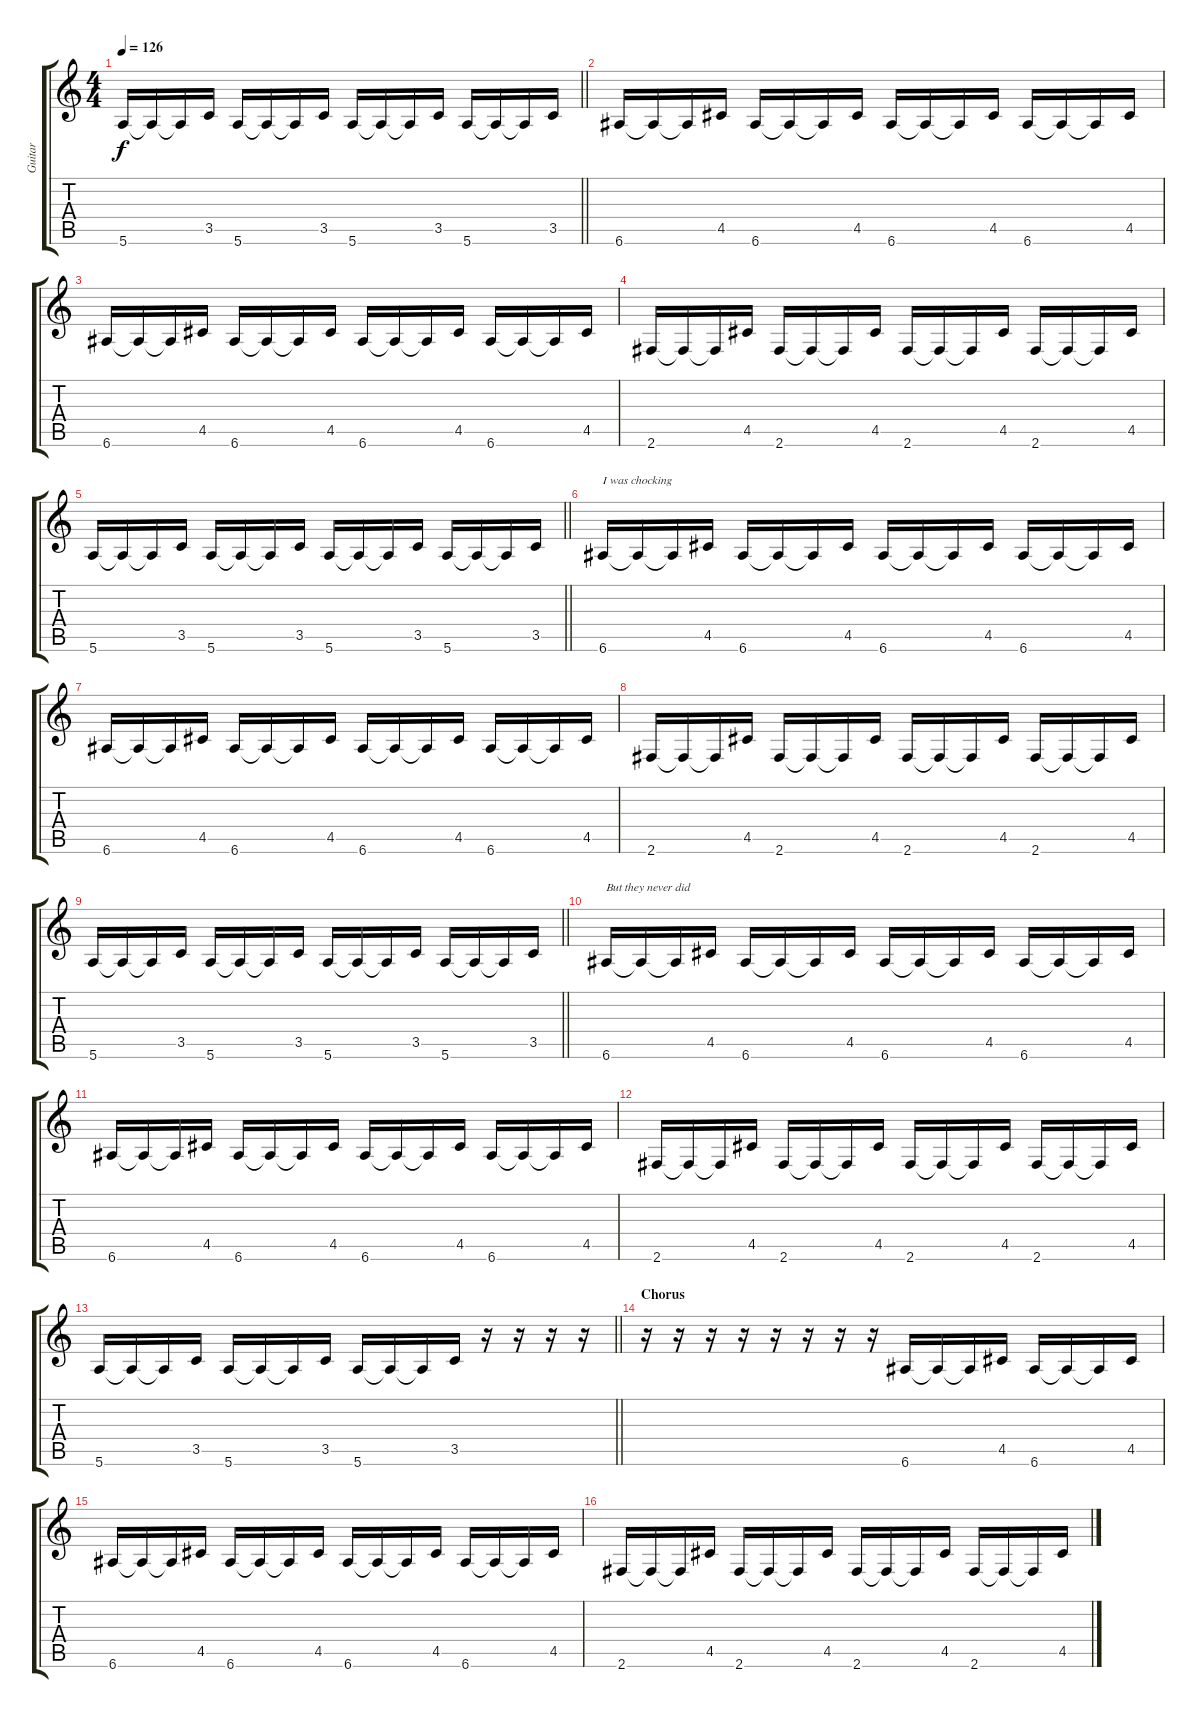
\track ("Guitar" "Guitar") {instrument acousticguitarsteel}
\staff {score tabs}
\tuning (E4 B3 G3 D3 A2 E2) {hide}
\ts (4 4)
\tempo 126
\clef g2
\barLineRight lightlight
\ks c
5.6.16{dy f} 5.6{t}.16 5.6{t}.16 3.5.16 5.6.16 5.6{t}.16 5.6{t}.16 3.5.16 5.6.16 5.6{t}.16 5.6{t}.16 3.5.16 5.6.16 5.6{t}.16 5.6{t}.16 3.5.16 |
6.6.16 6.6{t}.16 6.6{t}.16 4.5.16 6.6.16 6.6{t}.16 6.6{t}.16 4.5.16 6.6.16 6.6{t}.16 6.6{t}.16 4.5.16 6.6.16 6.6{t}.16 6.6{t}.16 4.5.16 |
6.6.16 6.6{t}.16 6.6{t}.16 4.5.16 6.6.16 6.6{t}.16 6.6{t}.16 4.5.16 6.6.16 6.6{t}.16 6.6{t}.16 4.5.16 6.6.16 6.6{t}.16 6.6{t}.16 4.5.16 |
2.6.16 2.6{t}.16 2.6{t}.16 4.5.16 2.6.16 2.6{t}.16 2.6{t}.16 4.5.16 2.6.16 2.6{t}.16 2.6{t}.16 4.5.16 2.6.16 2.6{t}.16 2.6{t}.16 4.5.16 |
\barLineRight lightlight
5.6.16 5.6{t}.16 5.6{t}.16 3.5.16 5.6.16 5.6{t}.16 5.6{t}.16 3.5.16 5.6.16 5.6{t}.16 5.6{t}.16 3.5.16 5.6.16 5.6{t}.16 5.6{t}.16 3.5.16 |
6.6.16{txt "I was chocking"} 6.6{t}.16 6.6{t}.16 4.5.16 6.6.16 6.6{t}.16 6.6{t}.16 4.5.16 6.6.16 6.6{t}.16 6.6{t}.16 4.5.16 6.6.16 6.6{t}.16 6.6{t}.16 4.5.16 |
6.6.16 6.6{t}.16 6.6{t}.16 4.5.16 6.6.16 6.6{t}.16 6.6{t}.16 4.5.16 6.6.16 6.6{t}.16 6.6{t}.16 4.5.16 6.6.16 6.6{t}.16 6.6{t}.16 4.5.16 |
2.6.16 2.6{t}.16 2.6{t}.16 4.5.16 2.6.16 2.6{t}.16 2.6{t}.16 4.5.16 2.6.16 2.6{t}.16 2.6{t}.16 4.5.16 2.6.16 2.6{t}.16 2.6{t}.16 4.5.16 |
\barLineRight lightlight
5.6.16 5.6{t}.16 5.6{t}.16 3.5.16 5.6.16 5.6{t}.16 5.6{t}.16 3.5.16 5.6.16 5.6{t}.16 5.6{t}.16 3.5.16 5.6.16 5.6{t}.16 5.6{t}.16 3.5.16 |
6.6.16{txt "But they never did"} 6.6{t}.16 6.6{t}.16 4.5.16 6.6.16 6.6{t}.16 6.6{t}.16 4.5.16 6.6.16 6.6{t}.16 6.6{t}.16 4.5.16 6.6.16 6.6{t}.16 6.6{t}.16 4.5.16 |
6.6.16 6.6{t}.16 6.6{t}.16 4.5.16 6.6.16 6.6{t}.16 6.6{t}.16 4.5.16 6.6.16 6.6{t}.16 6.6{t}.16 4.5.16 6.6.16 6.6{t}.16 6.6{t}.16 4.5.16 |
2.6.16 2.6{t}.16 2.6{t}.16 4.5.16 2.6.16 2.6{t}.16 2.6{t}.16 4.5.16 2.6.16 2.6{t}.16 2.6{t}.16 4.5.16 2.6.16 2.6{t}.16 2.6{t}.16 4.5.16 |
\barLineRight lightlight
5.6.16 5.6{t}.16 5.6{t}.16 3.5.16 5.6.16 5.6{t}.16 5.6{t}.16 3.5.16 5.6.16 5.6{t}.16 5.6{t}.16 3.5.16 r.16 r.16 r.16 r.16 |
\section ("" "Chorus")
r.16 r.16 r.16 r.16 r.16 r.16 r.16 r.16 6.6.16 6.6{t}.16 6.6{t}.16 4.5.16 6.6.16 6.6{t}.16 6.6{t}.16 4.5.16 |
6.6.16 6.6{t}.16 6.6{t}.16 4.5.16 6.6.16 6.6{t}.16 6.6{t}.16 4.5.16 6.6.16 6.6{t}.16 6.6{t}.16 4.5.16 6.6.16 6.6{t}.16 6.6{t}.16 4.5.16 |
2.6.16 2.6{t}.16 2.6{t}.16 4.5.16 2.6.16 2.6{t}.16 2.6{t}.16 4.5.16 2.6.16 2.6{t}.16 2.6{t}.16 4.5.16 2.6.16 2.6{t}.16 2.6{t}.16 4.5.16
